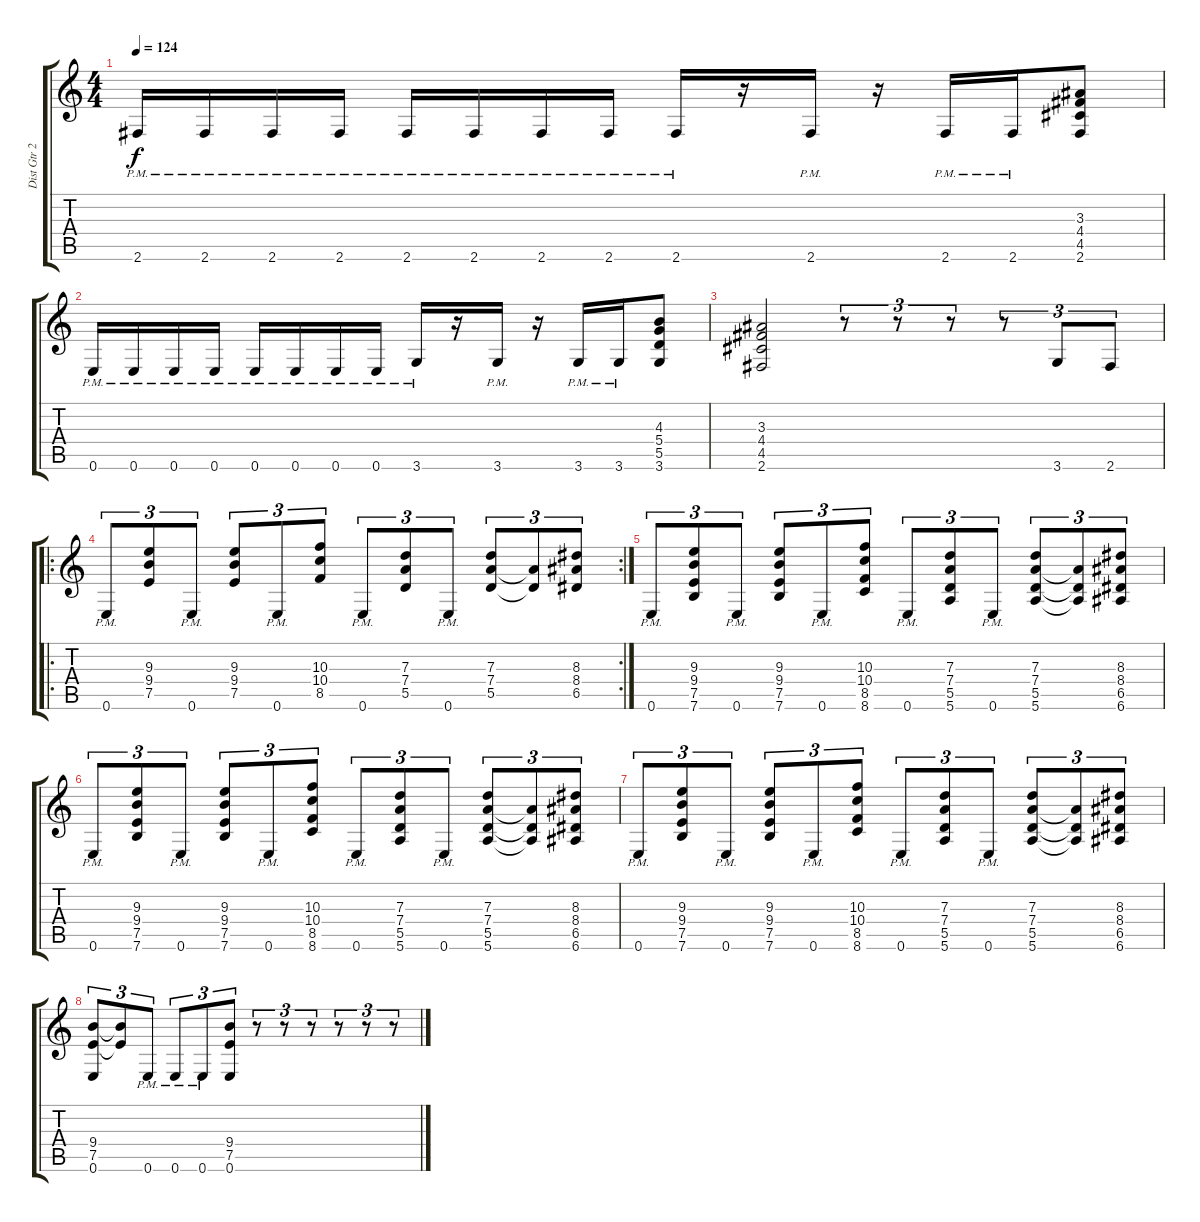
\track ("Dist Gtr 2" "Dist Gtr 2") {instrument distortionguitar}
\staff {score tabs}
\tuning (E4 B3 G3 D3 A2 E2) {hide}
\ts (4 4)
\tempo 124
\clef g2
\ks c
2.6{pm}.16{dy f} 2.6{pm}.16 2.6{pm}.16 2.6{pm}.16 2.6{pm}.16 2.6{pm}.16 2.6{pm}.16 2.6{pm}.16 2.6{pm}.16 r.16 2.6{pm}.16 r.16 2.6{pm}.16 2.6{pm}.16 (3.3 4.4 4.5 2.6).8 |
0.6{pm}.16 0.6{pm}.16 0.6{pm}.16 0.6{pm}.16 0.6{pm}.16 0.6{pm}.16 0.6{pm}.16 0.6{pm}.16 3.6{pm}.16 r.16 3.6{pm}.16 r.16 3.6{pm}.16 3.6{pm}.16 (4.3 5.4 5.5 3.6).8 |
(3.3 4.4 4.5 2.6).2 r.8{tu (3 2)} r.8{tu (3 2)} r.8{tu (3 2)} r.8{tu (3 2)} 3.6.8{tu (3 2)} 2.6.8{tu (3 2)} |
\ro
\rc 2
0.6{pm}.8{tu (3 2)} (9.3 9.4 7.5).8{tu (3 2)} 0.6{pm}.8{tu (3 2)} (9.3 9.4 7.5).8{tu (3 2)} 0.6{pm}.8{tu (3 2)} (10.3 10.4 8.5).8{tu (3 2)} 0.6{pm}.8{tu (3 2)} (7.3 7.4 5.5).8{tu (3 2)} 0.6{pm}.8{tu (3 2)} (7.3 7.4 5.5).8{tu (3 2)} (7.4{t} 5.5{t}).8{tu (3 2)} (8.3 8.4 6.5).8{tu (3 2)} |
0.6{pm}.8{tu (3 2)} (9.3 9.4 7.5 7.6).8{tu (3 2)} 0.6{pm}.8{tu (3 2)} (9.3 9.4 7.5 7.6).8{tu (3 2)} 0.6{pm}.8{tu (3 2)} (10.3 10.4 8.5 8.6).8{tu (3 2)} 0.6{pm}.8{tu (3 2)} (7.3 7.4 5.5 5.6).8{tu (3 2)} 0.6{pm}.8{tu (3 2)} (7.3 7.4 5.5 5.6).8{tu (3 2)} (7.4{t} 5.5{t} 5.6{t}).8{tu (3 2)} (8.3 8.4 6.5 6.6).8{tu (3 2)} |
0.6{pm}.8{tu (3 2)} (9.3 9.4 7.5 7.6).8{tu (3 2)} 0.6{pm}.8{tu (3 2)} (9.3 9.4 7.5 7.6).8{tu (3 2)} 0.6{pm}.8{tu (3 2)} (10.3 10.4 8.5 8.6).8{tu (3 2)} 0.6{pm}.8{tu (3 2)} (7.3 7.4 5.5 5.6).8{tu (3 2)} 0.6{pm}.8{tu (3 2)} (7.3 7.4 5.5 5.6).8{tu (3 2)} (7.4{t} 5.5{t} 5.6{t}).8{tu (3 2)} (8.3 8.4 6.5 6.6).8{tu (3 2)} |
0.6{pm}.8{tu (3 2)} (9.3 9.4 7.5 7.6).8{tu (3 2)} 0.6{pm}.8{tu (3 2)} (9.3 9.4 7.5 7.6).8{tu (3 2)} 0.6{pm}.8{tu (3 2)} (10.3 10.4 8.5 8.6).8{tu (3 2)} 0.6{pm}.8{tu (3 2)} (7.3 7.4 5.5 5.6).8{tu (3 2)} 0.6{pm}.8{tu (3 2)} (7.3 7.4 5.5 5.6).8{tu (3 2)} (7.4{t} 5.5{t} 5.6{t}).8{tu (3 2)} (8.3 8.4 6.5 6.6).8{tu (3 2)} |
(9.4 7.5 0.6).8{tu (3 2)} (9.4{t} 7.5{t}).8{tu (3 2)} 0.6{pm}.8{tu (3 2)} 0.6{pm}.8{tu (3 2)} 0.6{pm}.8{tu (3 2)} (9.4 7.5 0.6).8{tu (3 2)} r.8{tu (3 2)} r.8{tu (3 2)} r.8{tu (3 2)} r.8{tu (3 2)} r.8{tu (3 2)} r.8{tu (3 2)}
